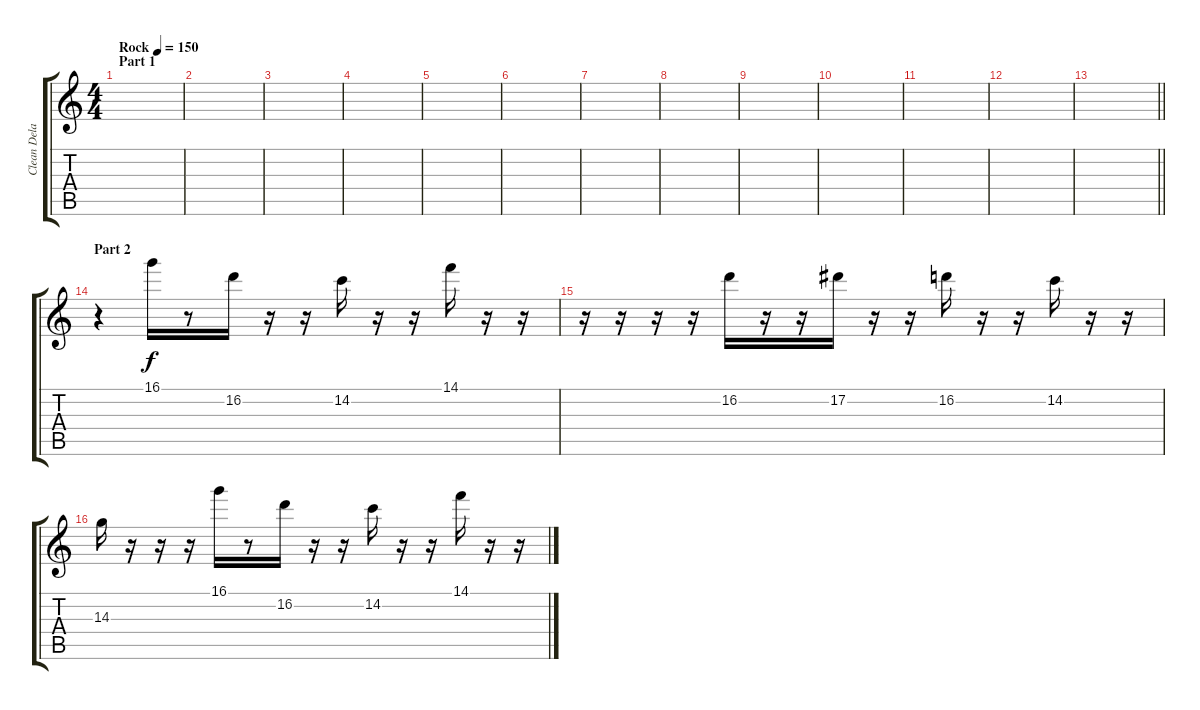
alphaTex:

\track ("Clean Delay" "Clean Dela") {instrument electricguitarclean}
\staff {score tabs}
\tuning (Eb4 Bb3 F3 Db3 Ab2 Eb2) {hide}
\ts (4 4)
\section ("" "Part 1")
\tempo (150 "Rock")
\clef g2
\ks c
|
|
|
|
|
|
|
|
|
|
|
|
\barLineRight lightlight
|
\section ("" "Part 2")
r.4 16.1.16 r.8 16.2.16 r.16 r.16 14.2.16 r.16 r.16 14.1.16 r.16 r.16 |
r.16 r.16 r.16 r.16 16.2.16 r.16 r.16 17.2.16 r.16 r.16 16.2.16 r.16 r.16 14.2.16 r.16 r.16 |
14.3.16 r.16 r.16 r.16 16.1.16 r.8 16.2.16 r.16 r.16 14.2.16 r.16 r.16 14.1.16 r.16 r.16
